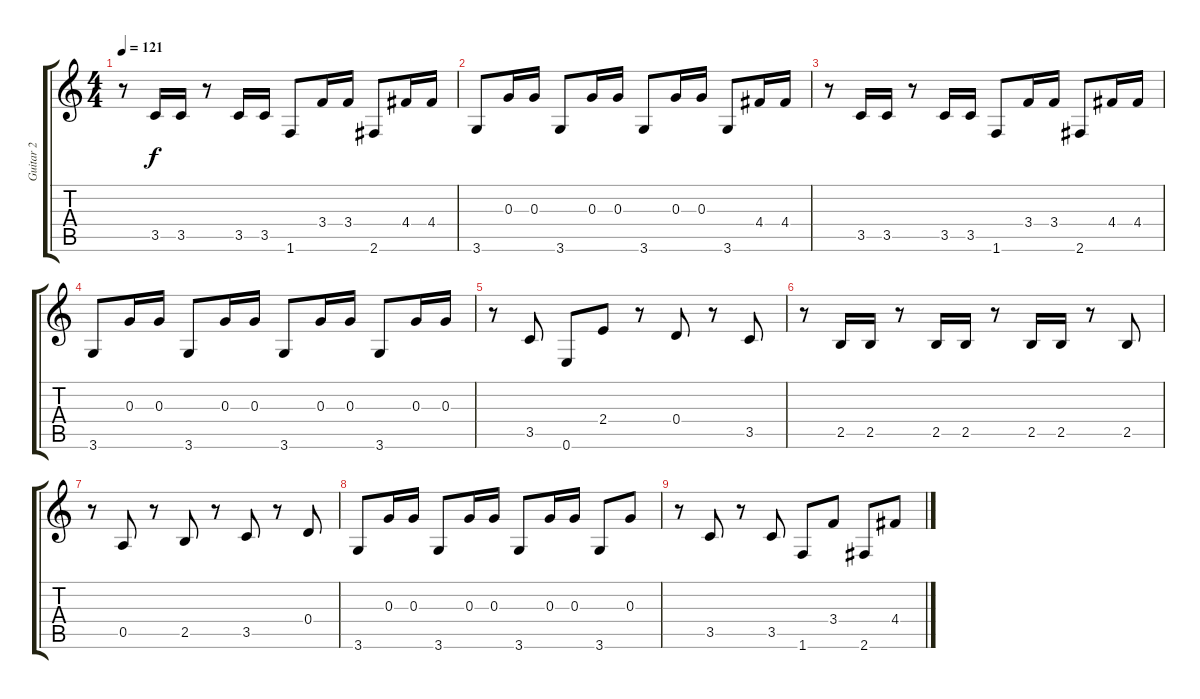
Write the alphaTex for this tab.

\track ("Guitar 2" "Guitar 2") {instrument electricguitarclean}
\staff {score tabs}
\tuning (E4 B3 G3 D3 A2 E2) {hide}
\ts (4 4)
\tempo 121
\clef g2
\ks c
r.8{dy f} 3.5.16 3.5.16 r.8 3.5.16 3.5.16{volume 13} 1.6.8 3.4.16 3.4.16 2.6.8 4.4.16{volume 12} 4.4.16 |
3.6.8 0.3.16{volume 12} 0.3.16 3.6.8{volume 12} 0.3.16{volume 12} 0.3.16{volume 12} 3.6.8 0.3.16{volume 11} 0.3.16 3.6.8 4.4.16{volume 11} 4.4.16{volume 11} |
r.8 3.5.16 3.5.16 r.8{volume 10} 3.5.16 3.5.16{volume 10} 1.6.8 3.4.16{volume 10} 3.4.16 2.6.8 4.4.16{volume 10} 4.4.16 |
3.6.8{volume 10} 0.3.16 0.3.16 3.6.8 0.3.16{volume 9} 0.3.16 3.6.8 0.3.16 0.3.16 3.6.8 0.3.16 0.3.16{volume 9} |
r.8 3.5.8{volume 9} 0.6.8{volume 9} 2.4.8 r.8 0.4.8{volume 9} r.8 3.5.8{volume 8} |
r.8{volume 8} 2.5.16 2.5.16{volume 8} r.8 2.5.16 2.5.16 r.8{volume 8} 2.5.16 2.5.16 r.8{volume 8} 2.5.8{volume 7} |
r.8{volume 7} 0.5.8 r.8{volume 7} 2.5.8{volume 7} r.8{volume 7} 3.5.8 r.8 0.4.8{volume 6} |
3.6.8{volume 6} 0.3.16{volume 6} 0.3.16 3.6.8 0.3.16{volume 6} 0.3.16{volume 5} 3.6.8{volume 5} 0.3.16{volume 5} 0.3.16 3.6.8 0.3.8{volume 4} |
r.8{volume 4} 3.5.8 r.8 3.5.8{volume 4} 1.6.8 3.4.8 2.6.8{volume 3} 4.4.8
